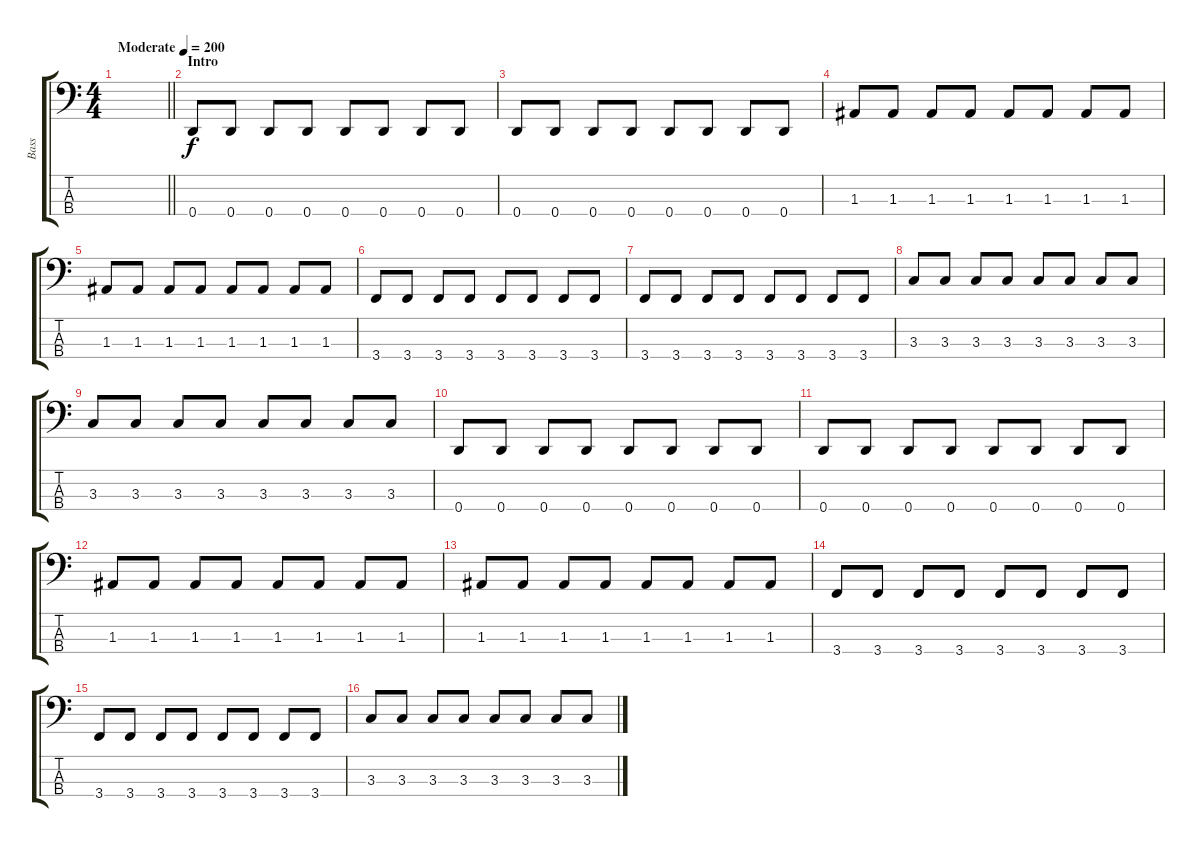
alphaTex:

\track ("Bass" "Bass") {instrument electricbassfinger}
\staff {score tabs}
\tuning (G2 D2 A1 D1) {hide}
\ts (4 4)
\tempo (200 "Moderate")
\clef f4
\barLineRight lightlight
\ks c
|
\section ("" "Intro")
0.4.8 0.4.8 0.4.8 0.4.8 0.4.8 0.4.8 0.4.8 0.4.8 |
0.4.8 0.4.8 0.4.8 0.4.8 0.4.8 0.4.8 0.4.8 0.4.8 |
1.3.8 1.3.8 1.3.8 1.3.8 1.3.8 1.3.8 1.3.8 1.3.8 |
1.3.8 1.3.8 1.3.8 1.3.8 1.3.8 1.3.8 1.3.8 1.3.8 |
3.4.8 3.4.8 3.4.8 3.4.8 3.4.8 3.4.8 3.4.8 3.4.8 |
3.4.8 3.4.8 3.4.8 3.4.8 3.4.8 3.4.8 3.4.8 3.4.8 |
3.3.8 3.3.8 3.3.8 3.3.8 3.3.8 3.3.8 3.3.8 3.3.8 |
3.3.8 3.3.8 3.3.8 3.3.8 3.3.8 3.3.8 3.3.8 3.3.8 |
0.4.8 0.4.8 0.4.8 0.4.8 0.4.8 0.4.8 0.4.8 0.4.8 |
0.4.8 0.4.8 0.4.8 0.4.8 0.4.8 0.4.8 0.4.8 0.4.8 |
1.3.8 1.3.8 1.3.8 1.3.8 1.3.8 1.3.8 1.3.8 1.3.8 |
1.3.8 1.3.8 1.3.8 1.3.8 1.3.8 1.3.8 1.3.8 1.3.8 |
3.4.8 3.4.8 3.4.8 3.4.8 3.4.8 3.4.8 3.4.8 3.4.8 |
3.4.8 3.4.8 3.4.8 3.4.8 3.4.8 3.4.8 3.4.8 3.4.8 |
3.3.8 3.3.8 3.3.8 3.3.8 3.3.8 3.3.8 3.3.8 3.3.8
